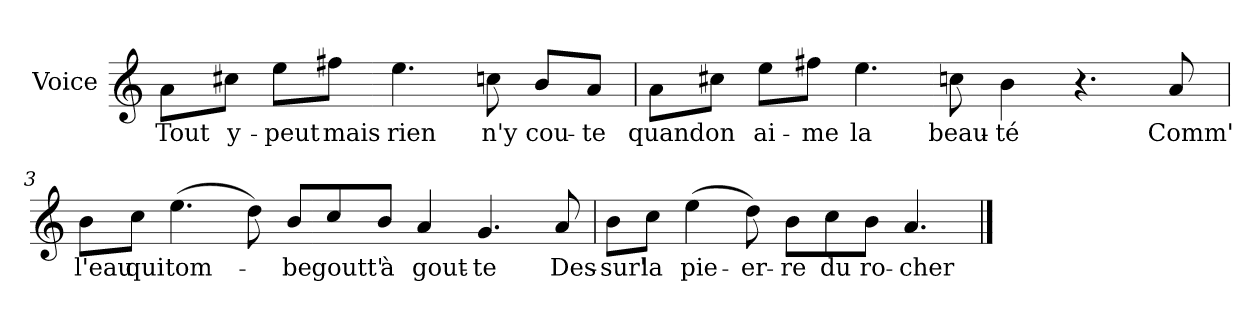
**kern	**text
*part1	*part1
*staff1	*staff1
*I"Voice	*
*I'V	*
*clefG2	*
*k[]	*
*C:	*
=1	=1
8a\L	Tout
8cc#X\J	y-
8ee\L	-peut
8ff#X\J	mais
4.ee\	rien
8ccn\	n'y
8b/L	cou-
8a/J	-te
=2	=2
8a\L	quand
8cc#X\J	on
8ee\L	ai-
8ff#X\J	-me
4.ee\	la
8ccn\	beau-
4b\	-té
4.r	.
8a/	Comm'
!!LO:LB:g=z
=3	=3
8b\L	l'eau
8cc\J	qui
(>4.ee\	tom-
8dd\)	.
*MM105	*
8b/L	-be
8cc/	goutt'
8b/J	à
4a/	gout-
4.g/	-te
8a/	Des-
=4	=4
8b\L	-sur'
8cc\J	la
(>4ee\	pie-
8dd\)	-er-
8b\L	-re
8cc\	du
8b\J	ro-
4.a/	-cher
==	==
*-	*-
